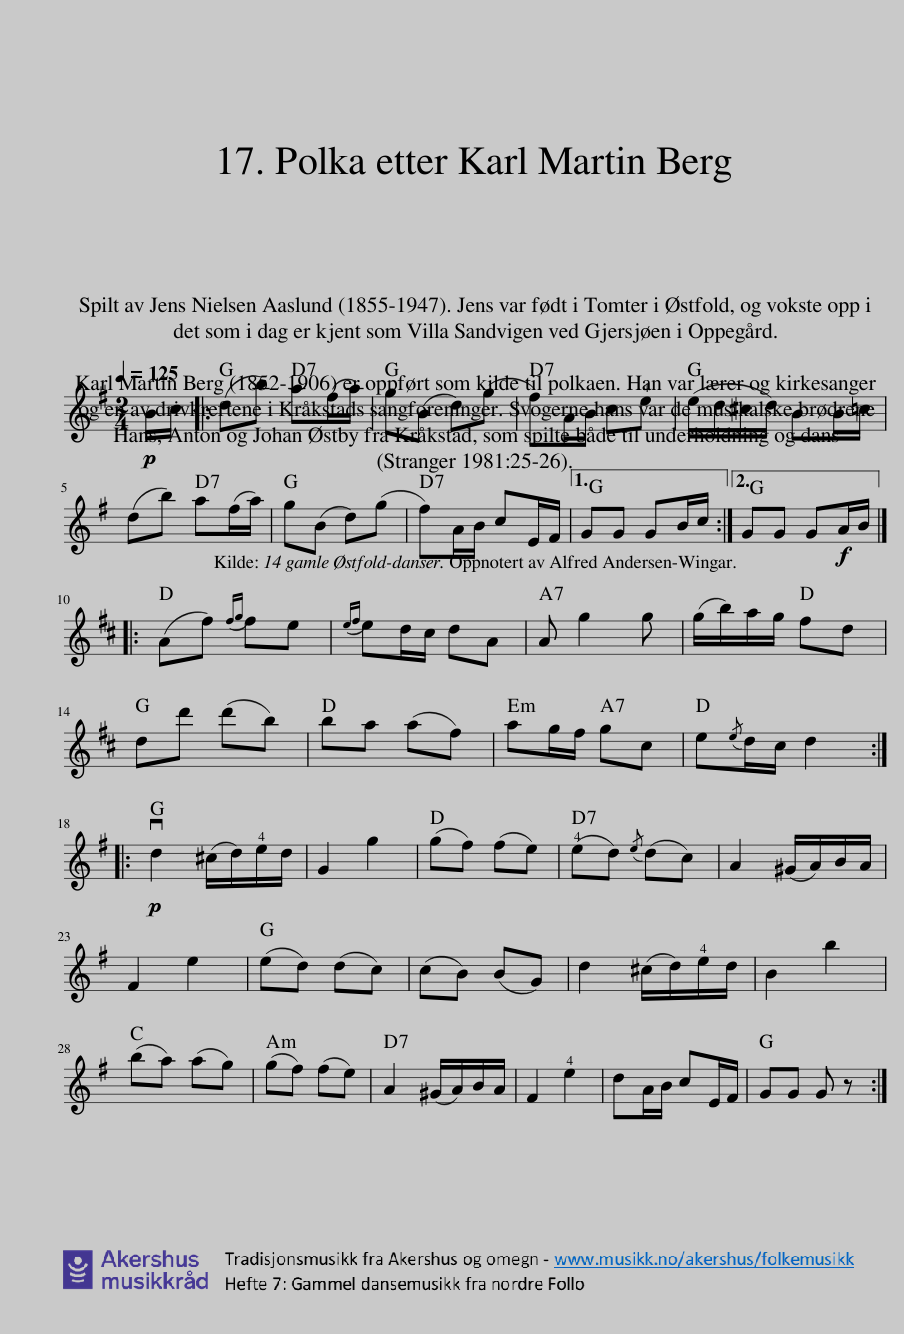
X:1
L:1/8
Q:1/4=125
M:2/4
I:linebreak $
K:G
V:1 treble
V:1
!p! B/c/ |: (db) a(f/a/) | g(B d)(g | f)A/B/ c!4!e | (e/d/^c/d/) BB/=c/ |$ %5
 (db) a(f/a/) | g(B d)(g | f)A/B/ cE/F/ |1 GG GB/c/ :|2 GG G!f!A/B/ |]:$ %10
[K:D] (Af)({fg)} fe |({ef)} ed/c/ dA | A g2 g | (g/b/)a/g/ fd |$ dd' (d'b) | %15
 ba (af) | ag/f/ gc | e{/e}d/c/ d2 ::$[K:G]!p! vd2 (^c/d/)!4!e/d/ | G2 g2 | %20
 (gf) (fe) | (!4!ed){/e} (dc) | A2 (^G/A/)B/A/ |$ F2 e2 | (ed) (dc) | %25
 (cB) (BG) | d2 (^c/d/)!4!e/d/ | B2 b2 |$ (ba) (ag) | (gf) (fe) | %30
 A2 (^G/A/)B/A/ | F2 !4!e2 | dA/B/ cE/F/ | GG G z :| %34
